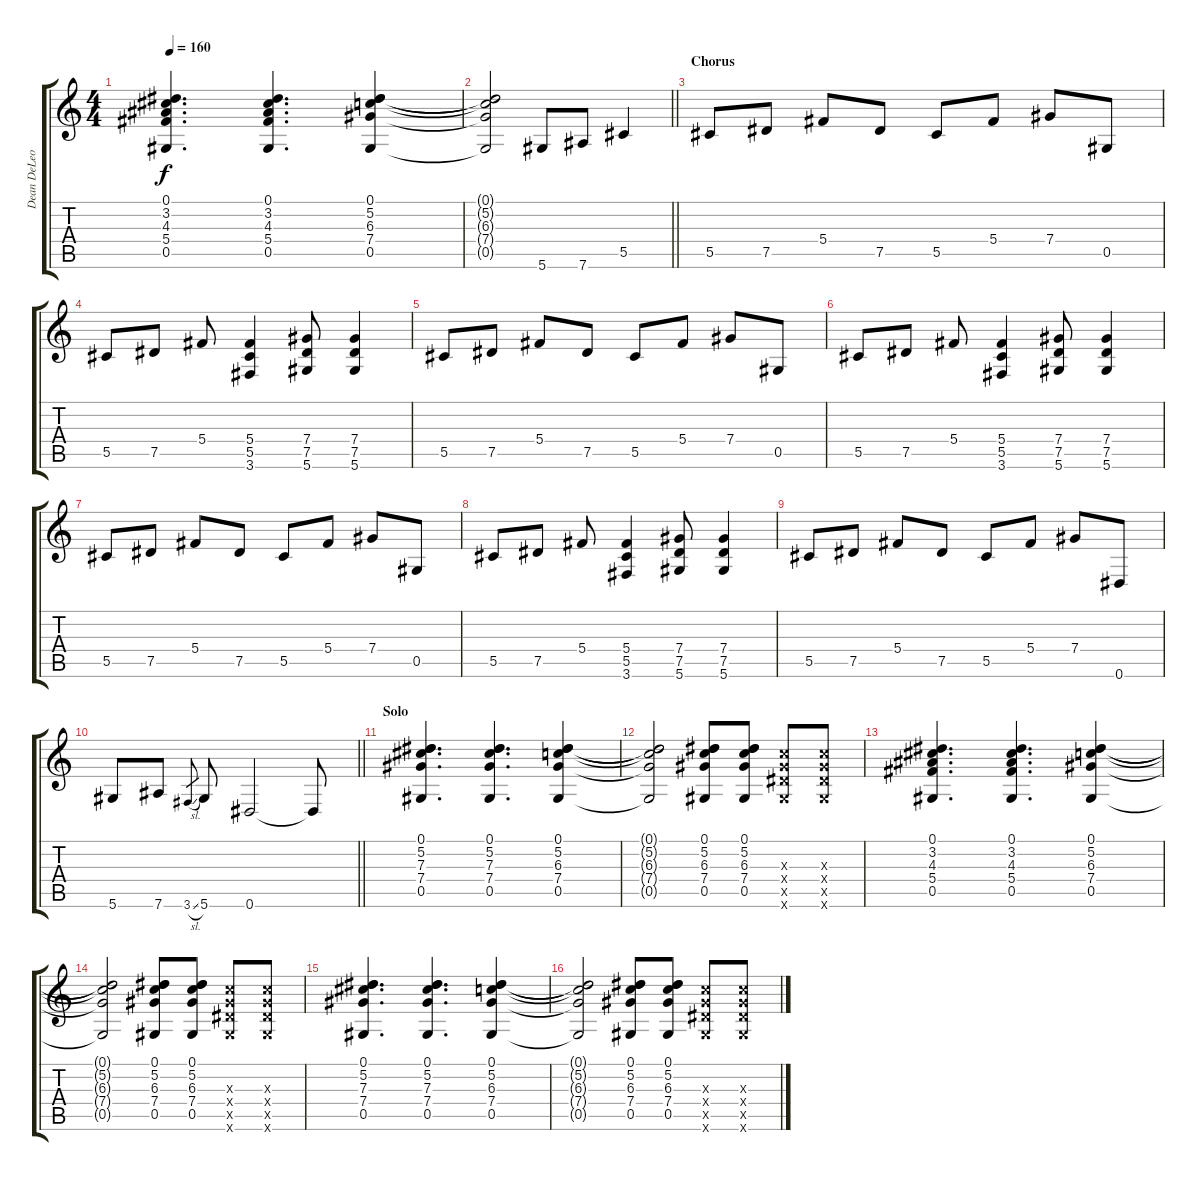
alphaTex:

\track ("Dean DeLeo (Guitar)" "Dean DeLeo") {instrument distortionguitar}
\staff {score tabs}
\tuning (Eb4 Bb3 Gb3 Db3 Ab2 Eb2) {hide}
\ts (4 4)
\tempo 160
\clef g2
\ks c
(0.1 3.2 4.3 5.4 0.5).4{d dy f} (0.1 3.2 4.3 5.4 0.5).4{d} (0.1 5.2 6.3 7.4 0.5).4 |
\barLineRight lightlight
(0.1{t} 5.2{t} 6.3{t} 7.4{t} 0.5{t}).2 5.6.8 7.6.8 5.5.4 |
\section ("" "Chorus")
5.5.8 7.5.8 5.4.8 7.5.8 5.5.8 5.4.8 7.4.8 0.5.8 |
5.5.8 7.5.8 5.4.8 (5.4 5.5 3.6).4 (7.4 7.5 5.6).8 (7.4 7.5 5.6).4 |
5.5.8 7.5.8 5.4.8 7.5.8 5.5.8 5.4.8 7.4.8 0.5.8 |
5.5.8 7.5.8 5.4.8 (5.4 5.5 3.6).4 (7.4 7.5 5.6).8 (7.4 7.5 5.6).4 |
5.5.8 7.5.8 5.4.8 7.5.8 5.5.8 5.4.8 7.4.8 0.5.8 |
5.5.8 7.5.8 5.4.8 (5.4 5.5 3.6).4 (7.4 7.5 5.6).8 (7.4 7.5 5.6).4 |
5.5.8 7.5.8 5.4.8 7.5.8 5.5.8 5.4.8 7.4.8 0.6.8 |
\barLineRight lightlight
5.6.8 7.6.8 3.6{sl}.8{gr} 5.6.8 0.6.2 0.6{t}.8 |
\section ("" "Solo")
(0.1 5.2 7.3 7.4 0.5).4{d} (0.1 5.2 7.3 7.4 0.5).4{d} (0.1 5.2 6.3 7.4 0.5).4 |
(0.1{t} 5.2{t} 6.3{t} 7.4{t} 0.5{t}).2 (0.1 5.2 6.3 7.4 0.5).8 (0.1 5.2 6.3 7.4 0.5).8 (6.3{x} 7.4{x} 7.5{x} 5.6{x}).8 (6.3{x} 7.4{x} 7.5{x} 5.6{x}).8 |
(0.1 3.2 4.3 5.4 0.5).4{d} (0.1 3.2 4.3 5.4 0.5).4{d} (0.1 5.2 6.3 7.4 0.5).4 |
(0.1{t} 5.2{t} 6.3{t} 7.4{t} 0.5{t}).2 (0.1 5.2 6.3 7.4 0.5).8 (0.1 5.2 6.3 7.4 0.5).8 (6.3{x} 7.4{x} 7.5{x} 5.6{x}).8 (6.3{x} 7.4{x} 7.5{x} 5.6{x}).8 |
(0.1 5.2 7.3 7.4 0.5).4{d} (0.1 5.2 7.3 7.4 0.5).4{d} (0.1 5.2 6.3 7.4 0.5).4 |
(0.1{t} 5.2{t} 6.3{t} 7.4{t} 0.5{t}).2 (0.1 5.2 6.3 7.4 0.5).8 (0.1 5.2 6.3 7.4 0.5).8 (6.3{x} 7.4{x} 7.5{x} 5.6{x}).8 (6.3{x} 7.4{x} 7.5{x} 5.6{x}).8
